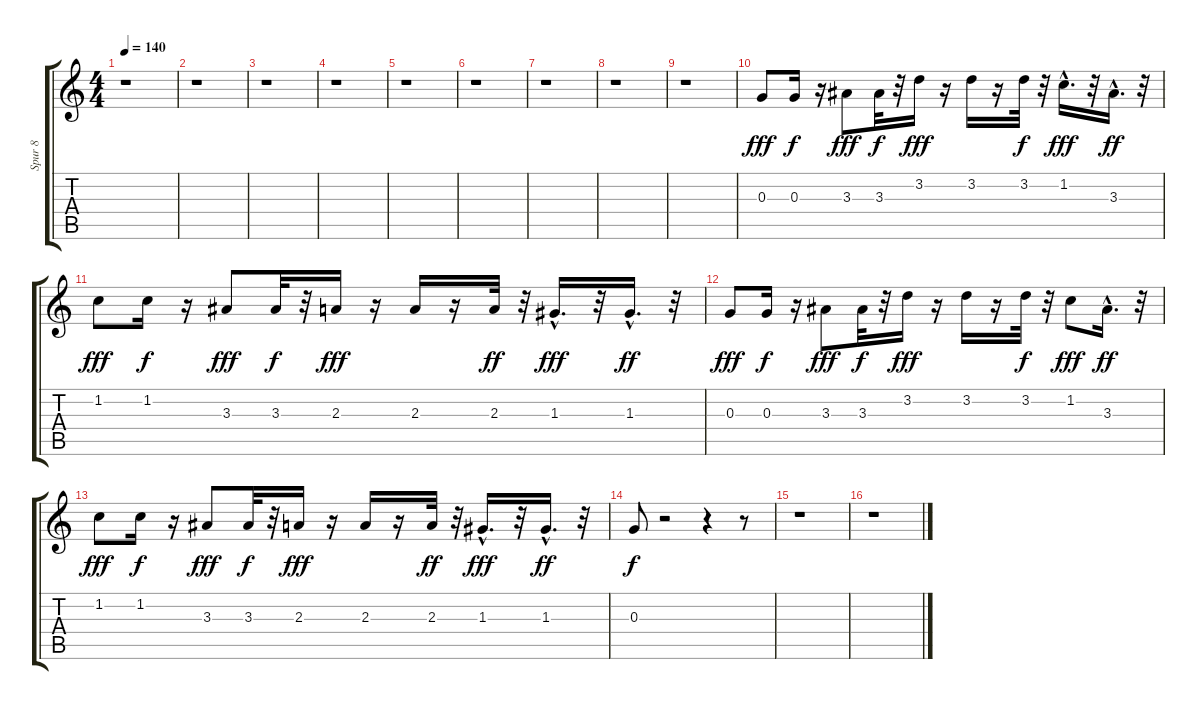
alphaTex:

\track ("Spur 8" "Spur 8") {instrument electricguitarmuted}
\staff {score tabs}
\tuning (E4 B3 G3 D3 A2 E2) {hide}
\ts (4 4)
\tempo 140
\clef g2
\ks c
r.1{dy mp} |
r.1 |
r.1 |
r.1 |
r.1 |
r.1 |
r.1 |
r.1 |
r.1 |
0.3.8{dy fff} 0.3.16{dy f} r.16 3.3.8{dy fff} 3.3.32{dy f} r.32 3.2.16{dy fff} r.16 3.2.16 r.16 3.2.32{dy f} r.32 1.2{hac}.16{d dy fff} r.32 3.3{hac}.16{d dy ff} r.32 |
1.2.8{dy fff} 1.2.16{dy f} r.16 3.3.8{dy fff} 3.3.32{dy f} r.32 2.3.16{dy fff} r.16 2.3.16 r.16 2.3.32{dy ff} r.32 1.3{hac}.16{d dy fff} r.32 1.3{hac}.16{d dy ff} r.32 |
0.3.8{dy fff} 0.3.16{dy f} r.16 3.3.8{dy fff} 3.3.32{dy f} r.32 3.2.16{dy fff} r.16 3.2.16 r.16 3.2.32{dy f} r.32 1.2.8{dy fff} 3.3{hac}.16{d dy ff} r.32 |
1.2.8{dy fff} 1.2.16{dy f} r.16 3.3.8{dy fff} 3.3.32{dy f} r.32 2.3.16{dy fff} r.16 2.3.16 r.16 2.3.32{dy ff} r.32 1.3{hac}.16{d dy fff} r.32 1.3{hac}.16{d dy ff} r.32 |
0.3.8{dy f} r.2 r.4 r.8 |
r.1 |
r.1
